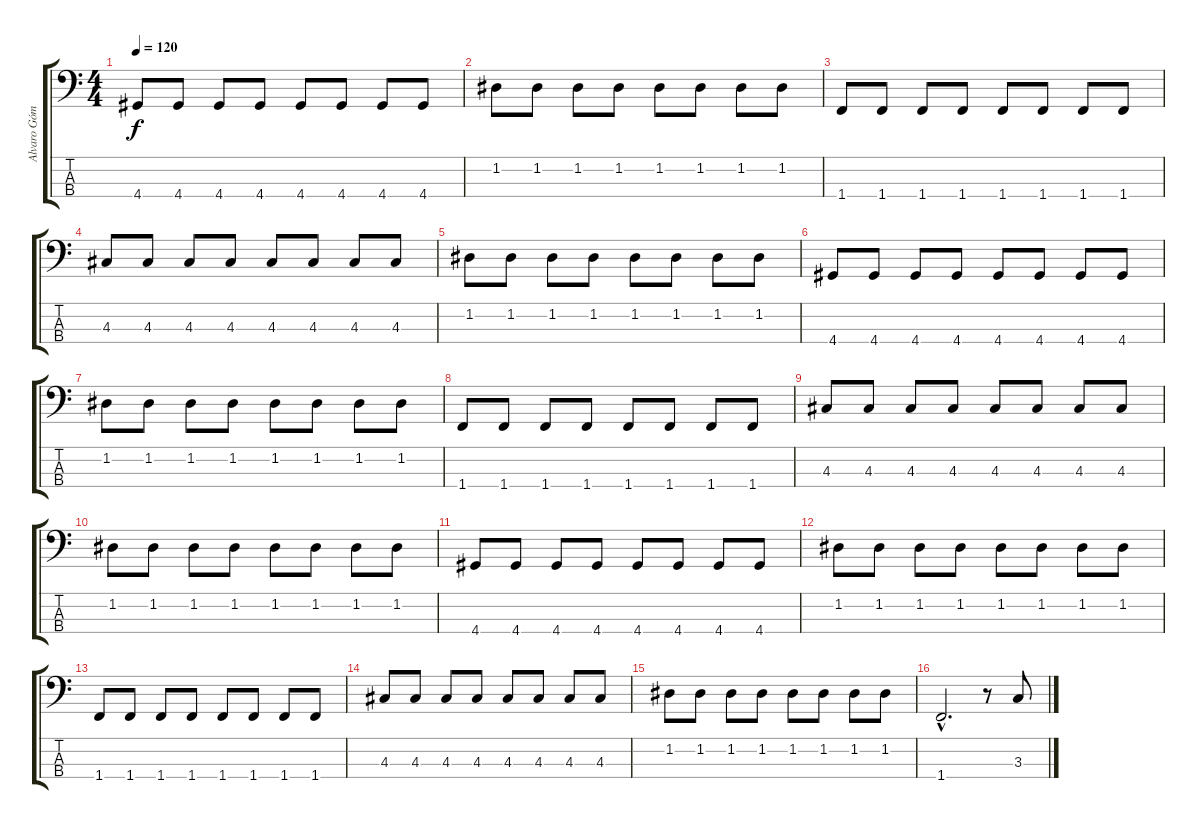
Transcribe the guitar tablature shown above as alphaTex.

\track ("Alvaro Gómez" "Alvaro Góm") {instrument electricbasspick}
\staff {score tabs}
\tuning (G2 D2 A1 E1) {hide}
\ts (4 4)
\tempo 120
\clef f4
\ks c
4.4.8{dy f} 4.4.8 4.4.8 4.4.8 4.4.8 4.4.8 4.4.8 4.4.8 |
1.2.8 1.2.8 1.2.8 1.2.8 1.2.8 1.2.8 1.2.8 1.2.8 |
1.4.8 1.4.8 1.4.8 1.4.8 1.4.8 1.4.8 1.4.8 1.4.8 |
4.3.8 4.3.8 4.3.8 4.3.8 4.3.8 4.3.8 4.3.8 4.3.8 |
1.2.8 1.2.8 1.2.8 1.2.8 1.2.8 1.2.8 1.2.8 1.2.8 |
4.4.8 4.4.8 4.4.8 4.4.8 4.4.8 4.4.8 4.4.8 4.4.8 |
1.2.8 1.2.8 1.2.8 1.2.8 1.2.8 1.2.8 1.2.8 1.2.8 |
1.4.8 1.4.8 1.4.8 1.4.8 1.4.8 1.4.8 1.4.8 1.4.8 |
4.3.8 4.3.8 4.3.8 4.3.8 4.3.8 4.3.8 4.3.8 4.3.8 |
1.2.8 1.2.8 1.2.8 1.2.8 1.2.8 1.2.8 1.2.8 1.2.8 |
4.4.8 4.4.8 4.4.8 4.4.8 4.4.8 4.4.8 4.4.8 4.4.8 |
1.2.8 1.2.8 1.2.8 1.2.8 1.2.8 1.2.8 1.2.8 1.2.8 |
1.4.8 1.4.8 1.4.8 1.4.8 1.4.8 1.4.8 1.4.8 1.4.8 |
4.3.8 4.3.8 4.3.8 4.3.8 4.3.8 4.3.8 4.3.8 4.3.8 |
1.2.8 1.2.8 1.2.8 1.2.8 1.2.8 1.2.8 1.2.8 1.2.8 |
1.4{hac}.2{d} r.8 3.3.8
